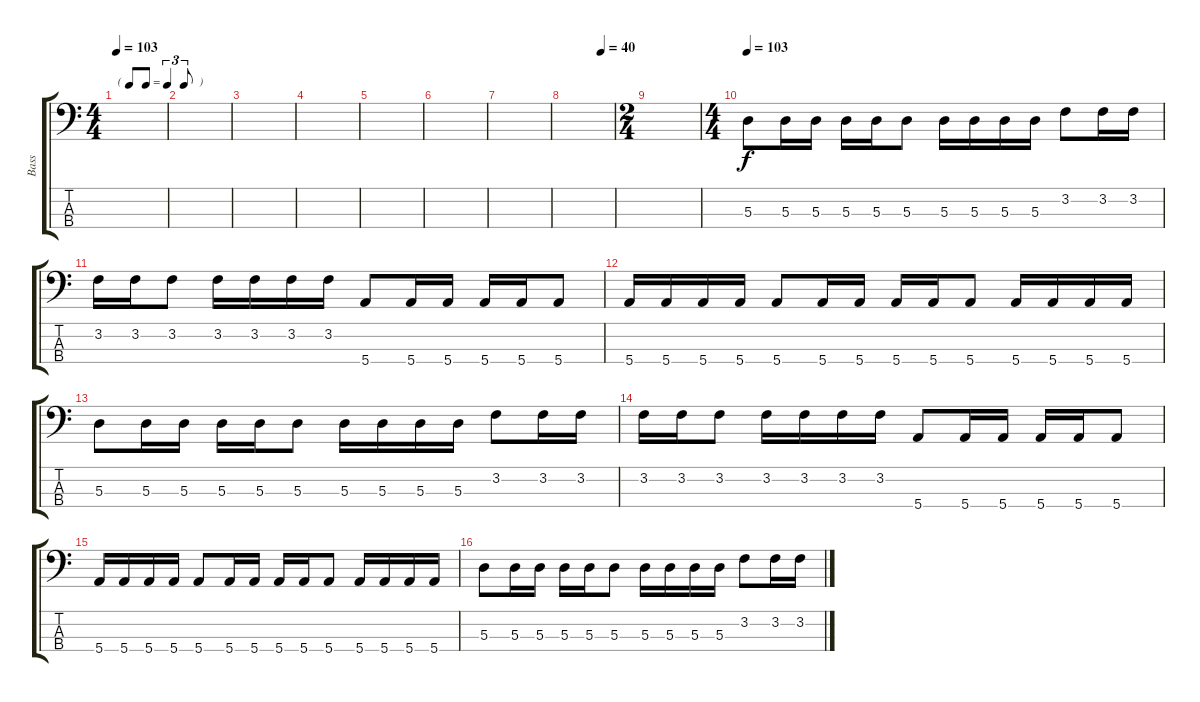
\track ("Bass" "Bass") {instrument electricbassfinger}
\staff {score tabs}
\tuning (G2 D2 A1 E1) {hide}
\ts (4 4)
\tf triplet8th
\tempo 103
\clef f4
\ks c
|
|
|
|
|
|
|
\tempo (40 0.75)
|
\ts (2 4)
|
\ts (4 4)
\tempo 103
5.3.8 5.3.16 5.3.16 5.3.16 5.3.16 5.3.8 5.3.16 5.3.16 5.3.16 5.3.16 3.2.8 3.2.16 3.2.16 |
3.2.16 3.2.16 3.2.8 3.2.16 3.2.16 3.2.16 3.2.16 5.4.8 5.4.16 5.4.16 5.4.16 5.4.16 5.4.8 |
5.4.16 5.4.16 5.4.16 5.4.16 5.4.8 5.4.16 5.4.16 5.4.16 5.4.16 5.4.8 5.4.16 5.4.16 5.4.16 5.4.16 |
5.3.8 5.3.16 5.3.16 5.3.16 5.3.16 5.3.8 5.3.16 5.3.16 5.3.16 5.3.16 3.2.8 3.2.16 3.2.16 |
3.2.16 3.2.16 3.2.8 3.2.16 3.2.16 3.2.16 3.2.16 5.4.8 5.4.16 5.4.16 5.4.16 5.4.16 5.4.8 |
5.4.16 5.4.16 5.4.16 5.4.16 5.4.8 5.4.16 5.4.16 5.4.16 5.4.16 5.4.8 5.4.16 5.4.16 5.4.16 5.4.16 |
5.3.8 5.3.16 5.3.16 5.3.16 5.3.16 5.3.8 5.3.16 5.3.16 5.3.16 5.3.16 3.2.8 3.2.16 3.2.16
